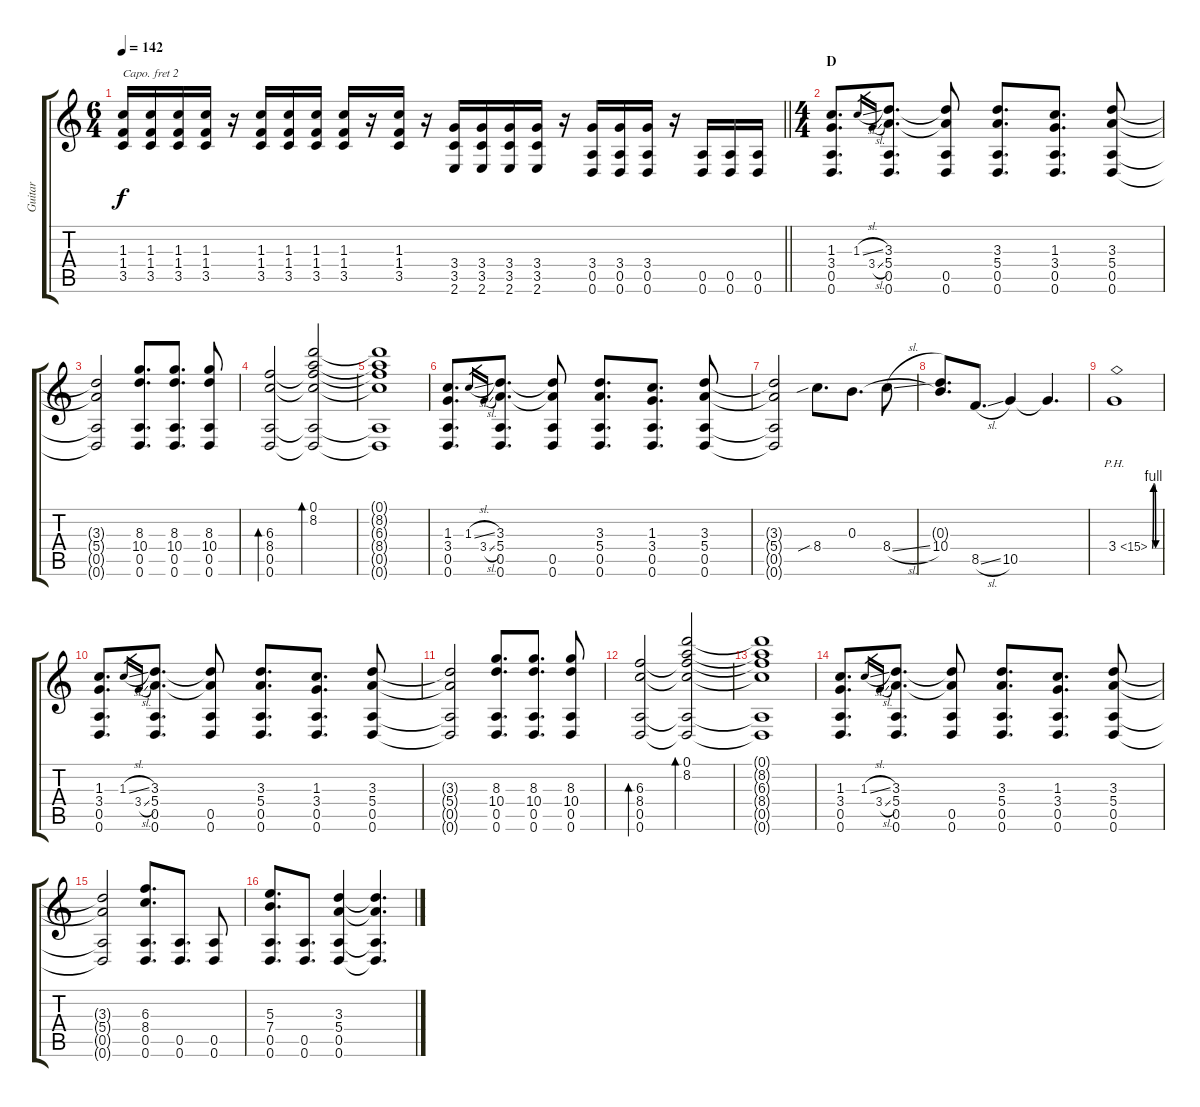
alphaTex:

\track ("Guitar" "Guitar") {instrument distortionguitar}
\staff {score tabs}
\capo 2
\tuning (G4 E4 A3 D3 G2 C2) {hide}
\ts (6 4)
\tempo 142
\clef g2
\barLineRight lightlight
\ks c
(1.3 1.4 3.5).16{dy f} (1.3 1.4 3.5).16 (1.3 1.4 3.5).16 (1.3 1.4 3.5).16 r.16 (1.3 1.4 3.5).16 (1.3 1.4 3.5).16 (1.3 1.4 3.5).16 (1.3 1.4 3.5).16 r.16 (1.3 1.4 3.5).16 r.16 (3.4 3.5 2.6).16 (3.4 3.5 2.6).16 (3.4 3.5 2.6).16 (3.4 3.5 2.6).16 r.16 (3.4 0.5 0.6).16 (3.4 0.5 0.6).16 (3.4 0.5 0.6).16 r.16 (0.5 0.6).16 (0.5 0.6).16 (0.5 0.6).16 |
\ts (4 4)
\section ("" "D")
(1.3 3.4 0.5 0.6).8{d} 1.3{sl}.16{gr} 3.4{sl}.16{gr} (3.3 5.4 0.5 0.6).8{d} (3.3{t} 5.4{t} 0.5 0.6).8 (3.3 5.4 0.5 0.6).8{d} (1.3 3.4 0.5 0.6).8{d} (3.3 5.4 0.5 0.6).8 |
(3.3{t} 5.4{t} 0.5{t} 0.6{t}).2 (8.3 10.4 0.5 0.6).8{d} (8.3 10.4 0.5 0.6).8{d} (8.3 10.4 0.5 0.6).8 |
(6.3 8.4 0.5 0.6).2{bd 60} (0.1 8.2 6.3{t} 8.4{t} 0.5{t} 0.6{t}).2{bd 60} |
(0.1{t} 8.2{t} 6.3{t} 8.4{t} 0.5{t} 0.6{t}).1 |
(1.3 3.4 0.5 0.6).8{d} 1.3{sl}.16{gr} 3.4{sl}.16{gr} (3.3 5.4 0.5 0.6).8{d} (3.3{t} 5.4{t} 0.5 0.6).8 (3.3 5.4 0.5 0.6).8{d} (1.3 3.4 0.5 0.6).8{d} (3.3 5.4 0.5 0.6).8 |
(3.3{t} 5.4{t} 0.5{t} 0.6{t}).2 8.4{sib}.8{d} 0.3.8{d} 8.4{sl}.8 |
(0.3{t} 10.4).8{d} 8.5{sl}.8{d} 10.5.4 10.5{t}.4{d} |
3.4{be (custom 0 0 10 4 20 4 30 0 60 0) ph 12}.1 |
(1.3 3.4 0.5 0.6).8{d} 1.3{sl}.16{gr} 3.4{sl}.16{gr} (3.3 5.4 0.5 0.6).8{d} (3.3{t} 5.4{t} 0.5 0.6).8 (3.3 5.4 0.5 0.6).8{d} (1.3 3.4 0.5 0.6).8{d} (3.3 5.4 0.5 0.6).8 |
(3.3{t} 5.4{t} 0.5{t} 0.6{t}).2 (8.3 10.4 0.5 0.6).8{d} (8.3 10.4 0.5 0.6).8{d} (8.3 10.4 0.5 0.6).8 |
(6.3 8.4 0.5 0.6).2{bd 60} (0.1 8.2 6.3{t} 8.4{t} 0.5{t} 0.6{t}).2{bd 60} |
(0.1{t} 8.2{t} 6.3{t} 8.4{t} 0.5{t} 0.6{t}).1 |
(1.3 3.4 0.5 0.6).8{d} 1.3{sl}.16{gr} 3.4{sl}.16{gr} (3.3 5.4 0.5 0.6).8{d} (3.3{t} 5.4{t} 0.5 0.6).8 (3.3 5.4 0.5 0.6).8{d} (1.3 3.4 0.5 0.6).8{d} (3.3 5.4 0.5 0.6).8 |
(3.3{t} 5.4{t} 0.5{t} 0.6{t}).2 (6.3 8.4 0.5 0.6).8{d} (0.5 0.6).8{d} (0.5 0.6).8 |
(5.3 7.4 0.5 0.6).8{d} (0.5 0.6).8{d} (3.3 5.4 0.5 0.6).4 (3.3{t} 5.4{t} 0.5{t} 0.6{t}).4{d}
